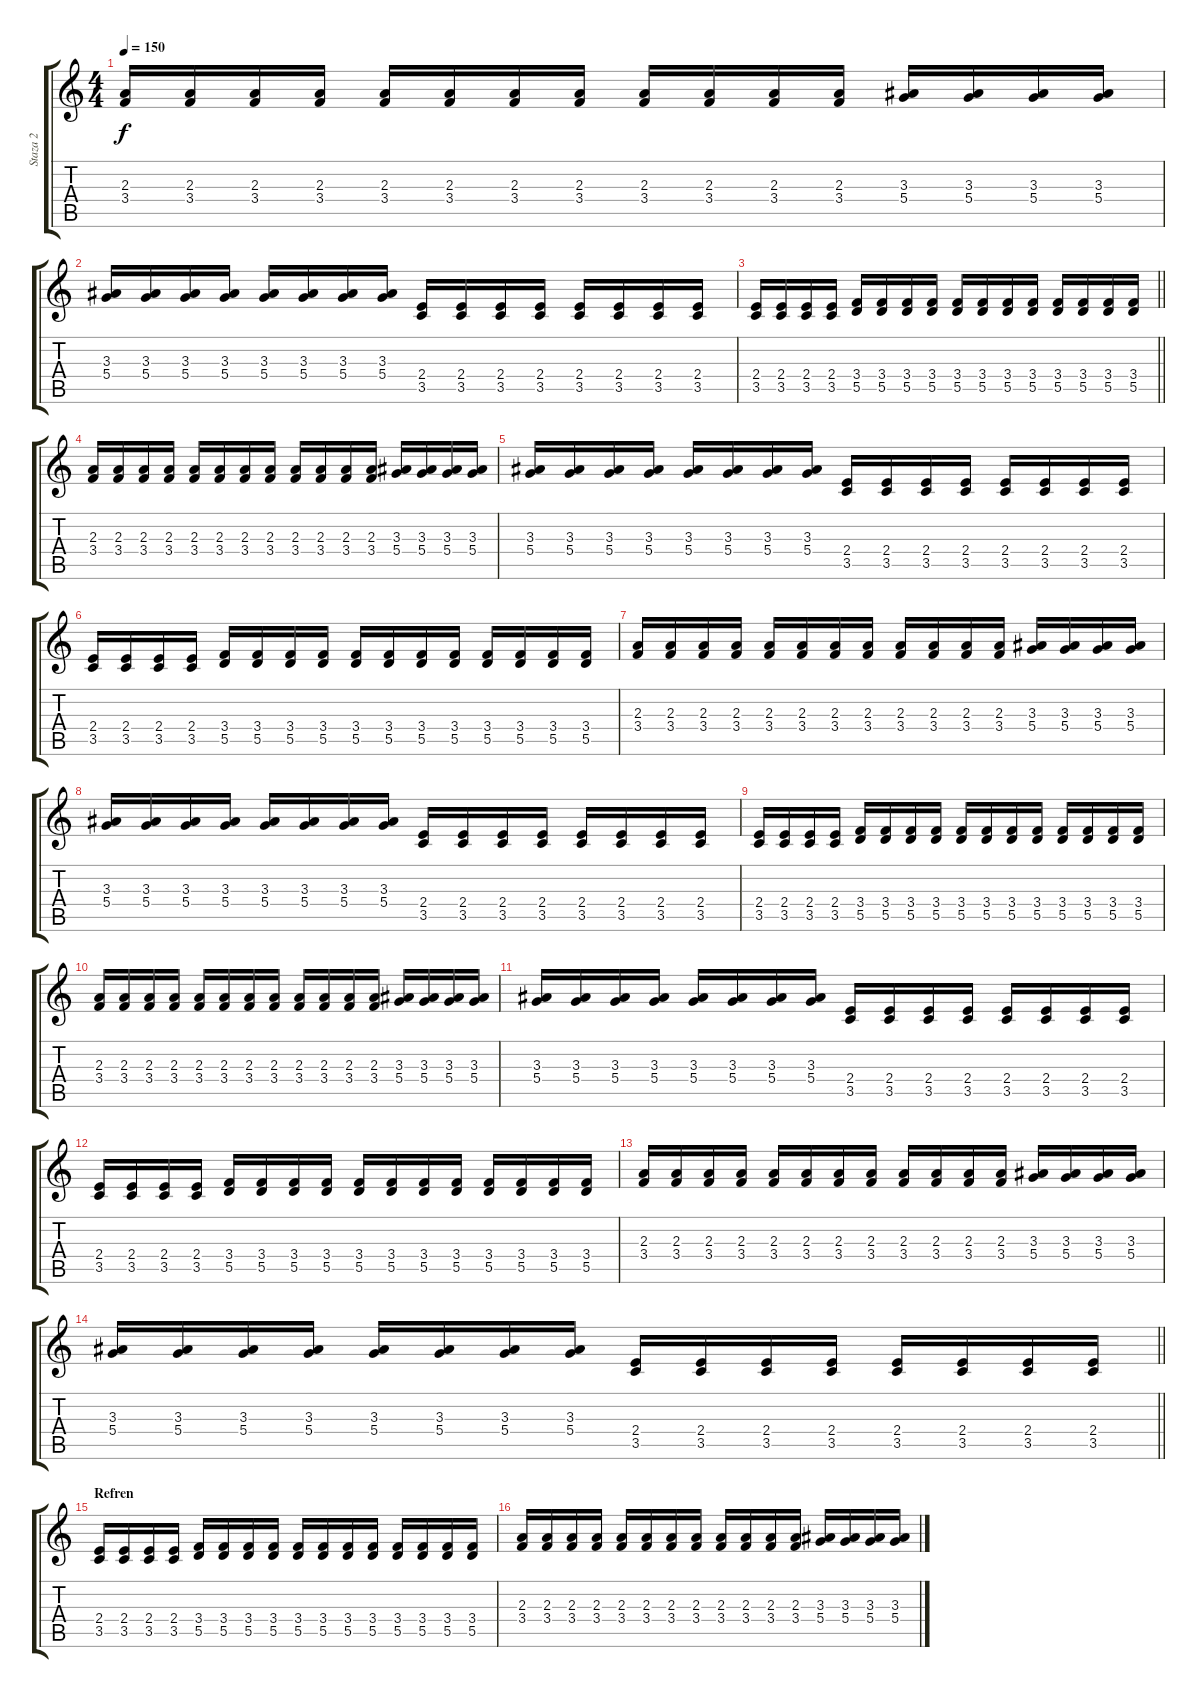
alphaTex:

\track ("Staza 2" "Staza 2") {instrument distortionguitar}
\staff {score tabs}
\tuning (E4 B3 G3 D3 A2 E2) {hide}
\ts (4 4)
\tempo 150
\clef g2
\ks c
(2.3 3.4).16{dy f} (2.3 3.4).16 (2.3 3.4).16 (2.3 3.4).16 (2.3 3.4).16 (2.3 3.4).16 (2.3 3.4).16 (2.3 3.4).16 (2.3 3.4).16 (2.3 3.4).16 (2.3 3.4).16 (2.3 3.4).16 (3.3 5.4).16 (3.3 5.4).16 (3.3 5.4).16 (3.3 5.4).16 |
(3.3 5.4).16 (3.3 5.4).16 (3.3 5.4).16 (3.3 5.4).16 (3.3 5.4).16 (3.3 5.4).16 (3.3 5.4).16 (3.3 5.4).16 (2.4 3.5).16 (2.4 3.5).16 (2.4 3.5).16 (2.4 3.5).16 (2.4 3.5).16 (2.4 3.5).16 (2.4 3.5).16 (2.4 3.5).16 |
\barLineRight lightlight
(2.4 3.5).16 (2.4 3.5).16 (2.4 3.5).16 (2.4 3.5).16 (3.4 5.5).16 (3.4 5.5).16 (3.4 5.5).16 (3.4 5.5).16 (3.4 5.5).16 (3.4 5.5).16 (3.4 5.5).16 (3.4 5.5).16 (3.4 5.5).16 (3.4 5.5).16 (3.4 5.5).16 (3.4 5.5).16 |
(2.3 3.4).16 (2.3 3.4).16 (2.3 3.4).16 (2.3 3.4).16 (2.3 3.4).16 (2.3 3.4).16 (2.3 3.4).16 (2.3 3.4).16 (2.3 3.4).16 (2.3 3.4).16 (2.3 3.4).16 (2.3 3.4).16 (3.3 5.4).16 (3.3 5.4).16 (3.3 5.4).16 (3.3 5.4).16 |
(3.3 5.4).16 (3.3 5.4).16 (3.3 5.4).16 (3.3 5.4).16 (3.3 5.4).16 (3.3 5.4).16 (3.3 5.4).16 (3.3 5.4).16 (2.4 3.5).16 (2.4 3.5).16 (2.4 3.5).16 (2.4 3.5).16 (2.4 3.5).16 (2.4 3.5).16 (2.4 3.5).16 (2.4 3.5).16 |
(2.4 3.5).16 (2.4 3.5).16 (2.4 3.5).16 (2.4 3.5).16 (3.4 5.5).16 (3.4 5.5).16 (3.4 5.5).16 (3.4 5.5).16 (3.4 5.5).16 (3.4 5.5).16 (3.4 5.5).16 (3.4 5.5).16 (3.4 5.5).16 (3.4 5.5).16 (3.4 5.5).16 (3.4 5.5).16 |
(2.3 3.4).16 (2.3 3.4).16 (2.3 3.4).16 (2.3 3.4).16 (2.3 3.4).16 (2.3 3.4).16 (2.3 3.4).16 (2.3 3.4).16 (2.3 3.4).16 (2.3 3.4).16 (2.3 3.4).16 (2.3 3.4).16 (3.3 5.4).16 (3.3 5.4).16 (3.3 5.4).16 (3.3 5.4).16 |
(3.3 5.4).16 (3.3 5.4).16 (3.3 5.4).16 (3.3 5.4).16 (3.3 5.4).16 (3.3 5.4).16 (3.3 5.4).16 (3.3 5.4).16 (2.4 3.5).16 (2.4 3.5).16 (2.4 3.5).16 (2.4 3.5).16 (2.4 3.5).16 (2.4 3.5).16 (2.4 3.5).16 (2.4 3.5).16 |
(2.4 3.5).16 (2.4 3.5).16 (2.4 3.5).16 (2.4 3.5).16 (3.4 5.5).16 (3.4 5.5).16 (3.4 5.5).16 (3.4 5.5).16 (3.4 5.5).16 (3.4 5.5).16 (3.4 5.5).16 (3.4 5.5).16 (3.4 5.5).16 (3.4 5.5).16 (3.4 5.5).16 (3.4 5.5).16 |
(2.3 3.4).16 (2.3 3.4).16 (2.3 3.4).16 (2.3 3.4).16 (2.3 3.4).16 (2.3 3.4).16 (2.3 3.4).16 (2.3 3.4).16 (2.3 3.4).16 (2.3 3.4).16 (2.3 3.4).16 (2.3 3.4).16 (3.3 5.4).16 (3.3 5.4).16 (3.3 5.4).16 (3.3 5.4).16 |
(3.3 5.4).16 (3.3 5.4).16 (3.3 5.4).16 (3.3 5.4).16 (3.3 5.4).16 (3.3 5.4).16 (3.3 5.4).16 (3.3 5.4).16 (2.4 3.5).16 (2.4 3.5).16 (2.4 3.5).16 (2.4 3.5).16 (2.4 3.5).16 (2.4 3.5).16 (2.4 3.5).16 (2.4 3.5).16 |
(2.4 3.5).16 (2.4 3.5).16 (2.4 3.5).16 (2.4 3.5).16 (3.4 5.5).16 (3.4 5.5).16 (3.4 5.5).16 (3.4 5.5).16 (3.4 5.5).16 (3.4 5.5).16 (3.4 5.5).16 (3.4 5.5).16 (3.4 5.5).16 (3.4 5.5).16 (3.4 5.5).16 (3.4 5.5).16 |
(2.3 3.4).16 (2.3 3.4).16 (2.3 3.4).16 (2.3 3.4).16 (2.3 3.4).16 (2.3 3.4).16 (2.3 3.4).16 (2.3 3.4).16 (2.3 3.4).16 (2.3 3.4).16 (2.3 3.4).16 (2.3 3.4).16 (3.3 5.4).16 (3.3 5.4).16 (3.3 5.4).16 (3.3 5.4).16 |
\barLineRight lightlight
(3.3 5.4).16 (3.3 5.4).16 (3.3 5.4).16 (3.3 5.4).16 (3.3 5.4).16 (3.3 5.4).16 (3.3 5.4).16 (3.3 5.4).16 (2.4 3.5).16 (2.4 3.5).16 (2.4 3.5).16 (2.4 3.5).16 (2.4 3.5).16 (2.4 3.5).16 (2.4 3.5).16 (2.4 3.5).16 |
\section ("" "Refren")
(2.4 3.5).16 (2.4 3.5).16 (2.4 3.5).16 (2.4 3.5).16 (3.4 5.5).16 (3.4 5.5).16 (3.4 5.5).16 (3.4 5.5).16 (3.4 5.5).16 (3.4 5.5).16 (3.4 5.5).16 (3.4 5.5).16 (3.4 5.5).16 (3.4 5.5).16 (3.4 5.5).16 (3.4 5.5).16 |
(2.3 3.4).16 (2.3 3.4).16 (2.3 3.4).16 (2.3 3.4).16 (2.3 3.4).16 (2.3 3.4).16 (2.3 3.4).16 (2.3 3.4).16 (2.3 3.4).16 (2.3 3.4).16 (2.3 3.4).16 (2.3 3.4).16 (3.3 5.4).16 (3.3 5.4).16 (3.3 5.4).16 (3.3 5.4).16
